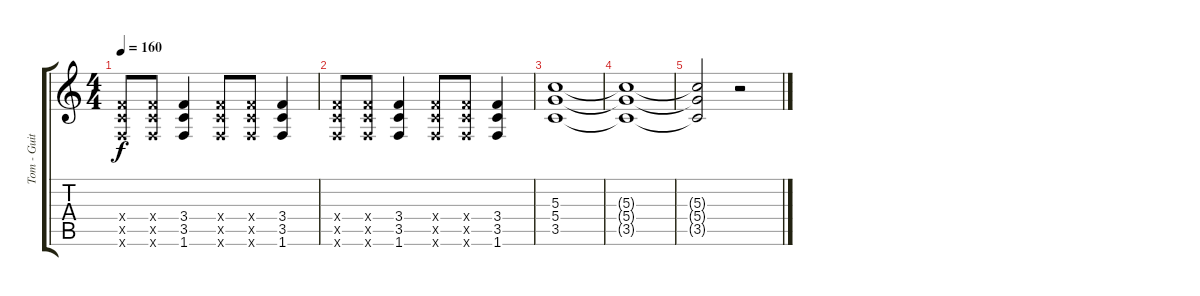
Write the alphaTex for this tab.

\track ("Tom - Guitar" "Tom - Guit") {instrument distortionguitar}
\staff {score tabs}
\tuning (E4 B3 G3 D3 A2 E2) {hide}
\ts (4 4)
\tempo 160
\clef g2
\ks c
(3.4{x} 3.5{x} 1.6{x}).8{dy f} (3.4{x} 3.5{x} 1.6{x}).8 (3.4 3.5 1.6).4 (3.4{x} 3.5{x} 1.6{x}).8 (3.4{x} 3.5{x} 1.6{x}).8 (3.4 3.5 1.6).4 |
(3.4{x} 3.5{x} 1.6{x}).8 (3.4{x} 3.5{x} 1.6{x}).8 (3.4 3.5 1.6).4 (3.4{x} 3.5{x} 1.6{x}).8 (3.4{x} 3.5{x} 1.6{x}).8 (3.4 3.5 1.6).4 |
(5.3 5.4 3.5).1 |
(5.3{t} 5.4{t} 3.5{t}).1 |
(5.3{t} 5.4{t} 3.5{t}).2 r.2
